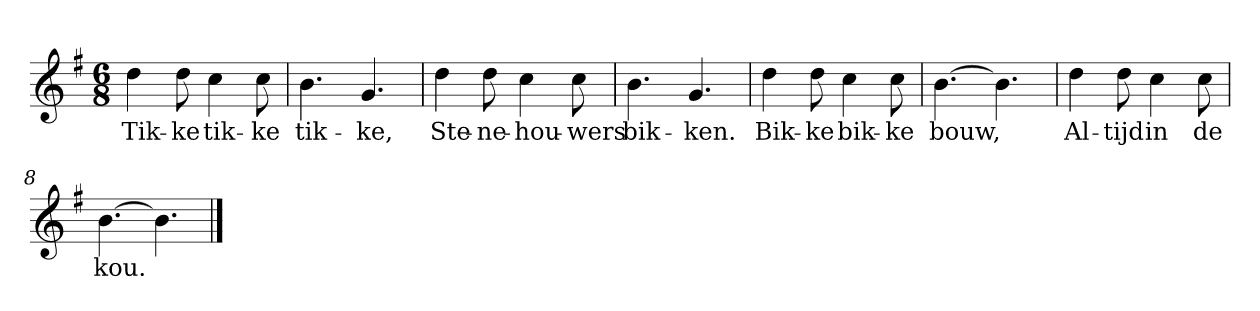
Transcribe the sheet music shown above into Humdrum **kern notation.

**kern	**text
*part1	*part1
*staff1	*staff1
*clefG2	*
*k[f#]	*
*G:	*
*M6/8	*
*MM120	*
=1	=1
4dd	Tik-
8dd	-ke
4cc	tik-
8cc	-ke
=2	=2
4.b	tik-
4.g	-ke,
=3	=3
4dd	Ste-
8dd	-ne-
4cc	-hou-
8cc	-wers
=4	=4
4.b	bik-
4.g	-ken.
=5	=5
4dd	Bik-
8dd	-ke
4cc	bik-
8cc	-ke
=6	=6
[4.b	bouw,
4.b]	.
=7	=7
4dd	Al-
8dd	-tijd
4cc	in
8cc	de
=8	=8
[4.b	kou.
4.b]	.
==	==
*-	*-
